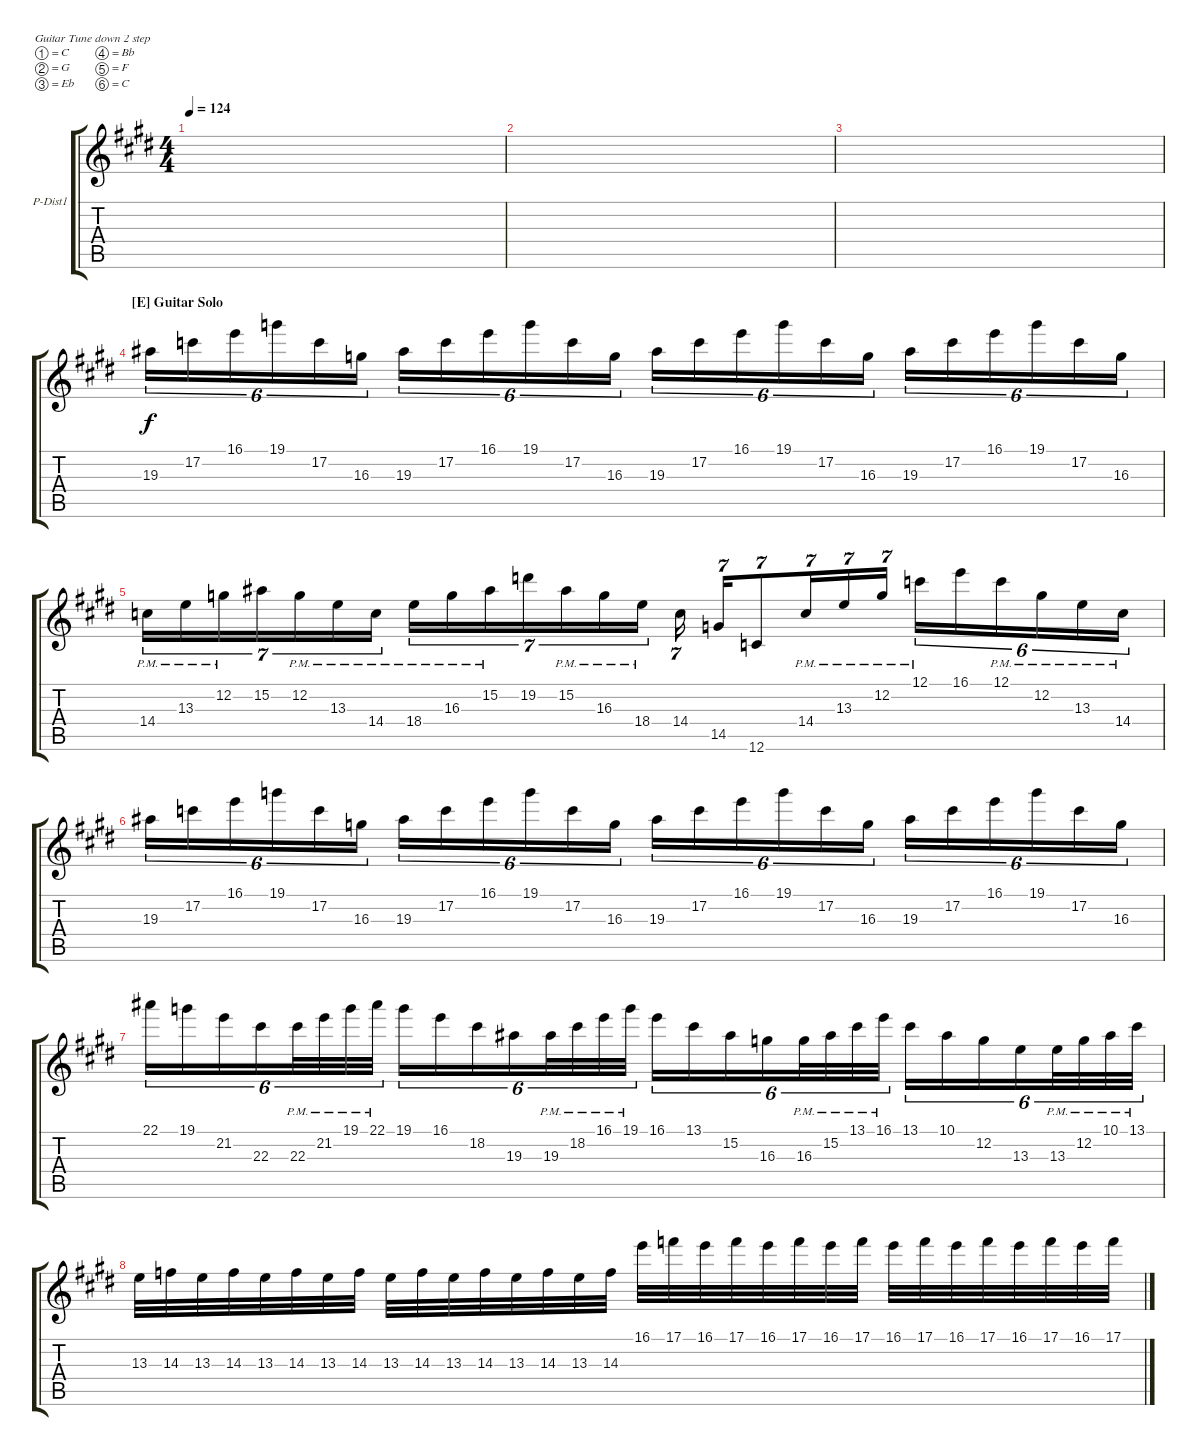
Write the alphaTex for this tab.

\defaultSystemsLayout 4
\bracketExtendMode groupsimilarinstruments
\firstSystemTrackNameOrientation horizontal
\otherSystemsTrackNameOrientation horizontal
\track ("Petrucci Dist 1" "P-Dist1") {instrument distortionguitar}
\staff {score tabs}
\tuning (C4 G3 Eb3 Bb2 F2 C2)
\ts (4 4)
\tempo 124
\clef g2
\ks e
|
|
|
\section ("E" "Guitar Solo")
19.3.16{tu (6 4)} 17.2.16{tu (6 4)} 16.1.16{tu (6 4)} 19.1.16{tu (6 4)} 17.2.16{tu (6 4)} 16.3.16{tu (6 4)} 19.3.16{tu (6 4)} 17.2.16{tu (6 4)} 16.1.16{tu (6 4)} 19.1.16{tu (6 4)} 17.2.16{tu (6 4)} 16.3.16{tu (6 4)} 19.3.16{tu (6 4)} 17.2.16{tu (6 4)} 16.1.16{tu (6 4)} 19.1.16{tu (6 4)} 17.2.16{tu (6 4)} 16.3.16{tu (6 4)} 19.3.16{tu (6 4)} 17.2.16{tu (6 4)} 16.1.16{tu (6 4)} 19.1.16{tu (6 4)} 17.2.16{tu (6 4)} 16.3.16{tu (6 4)} |
14.4{pm}.16{tu (7 4)} 13.3{pm}.16{tu (7 4)} 12.2{pm}.16{tu (7 4)} 15.2.16{tu (7 4)} 12.2{pm}.16{tu (7 4)} 13.3{pm}.16{tu (7 4)} 14.4{pm}.16{tu (7 4)} 18.4{pm}.16{tu (7 4)} 16.3{pm}.16{tu (7 4)} 15.2{pm}.16{tu (7 4)} 19.2.16{tu (7 4)} 15.2{pm}.16{tu (7 4)} 16.3{pm}.16{tu (7 4)} 18.4{pm}.16{tu (7 4)} 14.4.16{tu (7 4)} 14.5.16{tu (7 4)} 12.6.8{tu (7 4)} 14.4{pm}.16{tu (7 4)} 13.3{pm}.16{tu (7 4)} 12.2{pm}.16{tu (7 4)} 12.1{pm}.16{tu (6 4)} 16.1.16{tu (6 4)} 12.1{pm}.16{tu (6 4)} 12.2{pm}.16{tu (6 4)} 13.3{pm}.16{tu (6 4)} 14.4{pm}.16{tu (6 4)} |
19.3.16{tu (6 4)} 17.2.16{tu (6 4)} 16.1.16{tu (6 4)} 19.1.16{tu (6 4)} 17.2.16{tu (6 4)} 16.3.16{tu (6 4)} 19.3.16{tu (6 4)} 17.2.16{tu (6 4)} 16.1.16{tu (6 4)} 19.1.16{tu (6 4)} 17.2.16{tu (6 4)} 16.3.16{tu (6 4)} 19.3.16{tu (6 4)} 17.2.16{tu (6 4)} 16.1.16{tu (6 4)} 19.1.16{tu (6 4)} 17.2.16{tu (6 4)} 16.3.16{tu (6 4)} 19.3.16{tu (6 4)} 17.2.16{tu (6 4)} 16.1.16{tu (6 4)} 19.1.16{tu (6 4)} 17.2.16{tu (6 4)} 16.3.16{tu (6 4)} |
22.1.16{tu (6 4)} 19.1.16{tu (6 4)} 21.2.16{tu (6 4)} 22.3.16{tu (6 4)} 22.3{pm}.32{tu (6 4)} 21.2{pm}.32{tu (6 4)} 19.1{pm}.32{tu (6 4)} 22.1{pm}.32{tu (6 4) beam split} 19.1.16{tu (6 4)} 16.1.16{tu (6 4)} 18.2.16{tu (6 4)} 19.3.16{tu (6 4)} 19.3{pm}.32{tu (6 4)} 18.2{pm}.32{tu (6 4)} 16.1{pm}.32{tu (6 4)} 19.1{pm}.32{tu (6 4) beam split} 16.1.16{tu (6 4)} 13.1.16{tu (6 4)} 15.2.16{tu (6 4)} 16.3.16{tu (6 4)} 16.3{pm}.32{tu (6 4)} 15.2{pm}.32{tu (6 4)} 13.1{pm}.32{tu (6 4)} 16.1{pm}.32{tu (6 4) beam split} 13.1.16{tu (6 4)} 10.1.16{tu (6 4)} 12.2.16{tu (6 4)} 13.3.16{tu (6 4)} 13.3{pm}.32{tu (6 4)} 12.2{pm}.32{tu (6 4)} 10.1{pm}.32{tu (6 4)} 13.1{pm}.32{tu (6 4)} |
13.3.32 14.3.32 13.3.32 14.3.32 13.3.32 14.3.32 13.3.32 14.3.32 13.3.32 14.3.32 13.3.32 14.3.32 13.3.32 14.3.32 13.3.32 14.3.32 16.1.32 17.1.32 16.1.32 17.1.32 16.1.32 17.1.32 16.1.32 17.1.32 16.1.32 17.1.32 16.1.32 17.1.32 16.1.32 17.1.32 16.1.32 17.1.32
